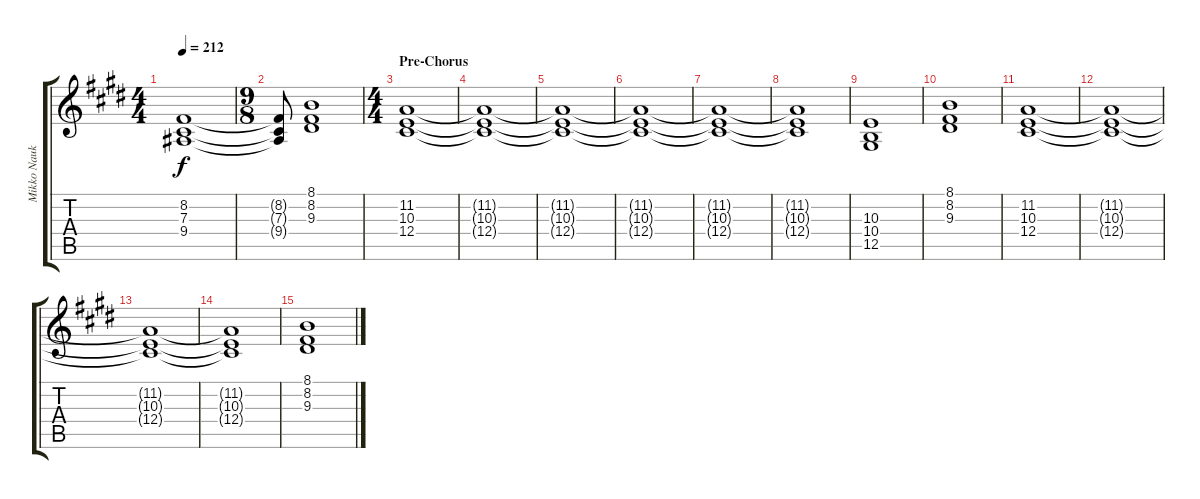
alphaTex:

\track ("Mikko Naukkarinen - Keyboards" "Mikko Nauk") {instrument lead1square}
\staff {score tabs}
\tuning (Eb4 Bb3 Gb3 Db3 Ab2 Eb2) {hide}
\ts (4 4)
\tempo 212
\clef g2
\ks c#minor
(8.2 7.3 9.4).1{dy f} |
\ts (9 8)
(8.2{t} 7.3{t} 9.4{t}).8 (8.1 8.2 9.3).1 |
\ts (4 4)
\section ("" "Pre-Chorus ")
(11.2 10.3 12.4).1{volume 9 instrument stringensemble1} |
(11.2{t} 10.3{t} 12.4{t}).1 |
(11.2{t} 10.3{t} 12.4{t}).1 |
(11.2{t} 10.3{t} 12.4{t}).1 |
(11.2{t} 10.3{t} 12.4{t}).1 |
(11.2{t} 10.3{t} 12.4{t}).1 |
(10.3 10.4 12.5).1 |
(8.1 8.2 9.3).1 |
(11.2 10.3 12.4).1{volume 9 instrument stringensemble1} |
(11.2{t} 10.3{t} 12.4{t}).1 |
(11.2{t} 10.3{t} 12.4{t}).1 |
(11.2{t} 10.3{t} 12.4{t}).1 |
(8.1 8.2 9.3).1
